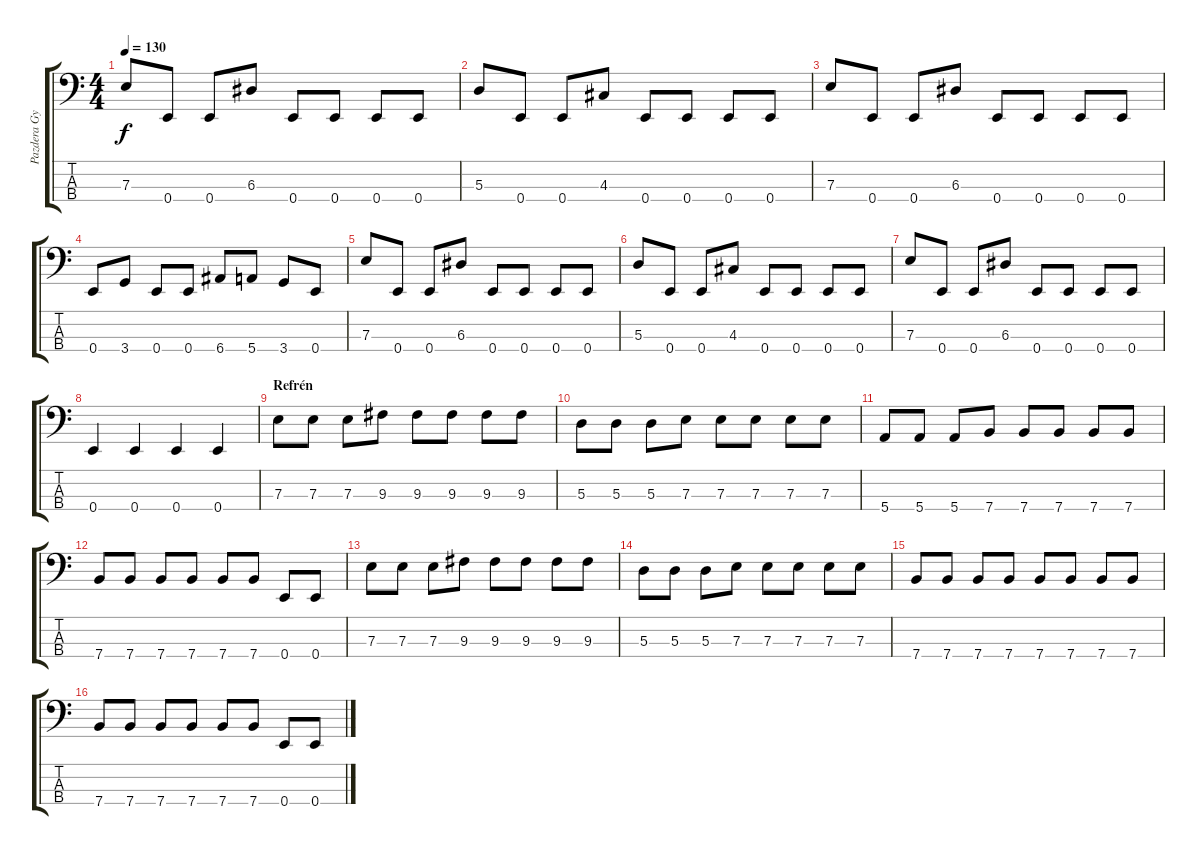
\track ("Pazdera György" "Pazdera Gy") {instrument electricbasspick}
\staff {score tabs}
\tuning (G2 D2 A1 E1) {hide}
\ts (4 4)
\tempo 130
\clef f4
\ks c
7.3.8{dy f} 0.4.8 0.4.8 6.3.8 0.4.8 0.4.8 0.4.8 0.4.8 |
5.3.8 0.4.8 0.4.8 4.3.8 0.4.8 0.4.8 0.4.8 0.4.8 |
7.3.8 0.4.8 0.4.8 6.3.8 0.4.8 0.4.8 0.4.8 0.4.8 |
0.4.8 3.4.8 0.4.8 0.4.8 6.4.8 5.4.8 3.4.8 0.4.8 |
7.3.8 0.4.8 0.4.8 6.3.8 0.4.8 0.4.8 0.4.8 0.4.8 |
5.3.8 0.4.8 0.4.8 4.3.8 0.4.8 0.4.8 0.4.8 0.4.8 |
7.3.8 0.4.8 0.4.8 6.3.8 0.4.8 0.4.8 0.4.8 0.4.8 |
0.4.4 0.4.4 0.4.4 0.4.4 |
\section ("" "Refrén")
7.3.8 7.3.8 7.3.8 9.3.8 9.3.8 9.3.8 9.3.8 9.3.8 |
5.3.8 5.3.8 5.3.8 7.3.8 7.3.8 7.3.8 7.3.8 7.3.8 |
5.4.8 5.4.8 5.4.8 7.4.8 7.4.8 7.4.8 7.4.8 7.4.8 |
7.4.8 7.4.8 7.4.8 7.4.8 7.4.8 7.4.8 0.4.8 0.4.8 |
7.3.8 7.3.8 7.3.8 9.3.8 9.3.8 9.3.8 9.3.8 9.3.8 |
5.3.8 5.3.8 5.3.8 7.3.8 7.3.8 7.3.8 7.3.8 7.3.8 |
7.4.8 7.4.8 7.4.8 7.4.8 7.4.8 7.4.8 7.4.8 7.4.8 |
7.4.8 7.4.8 7.4.8 7.4.8 7.4.8 7.4.8 0.4.8 0.4.8
